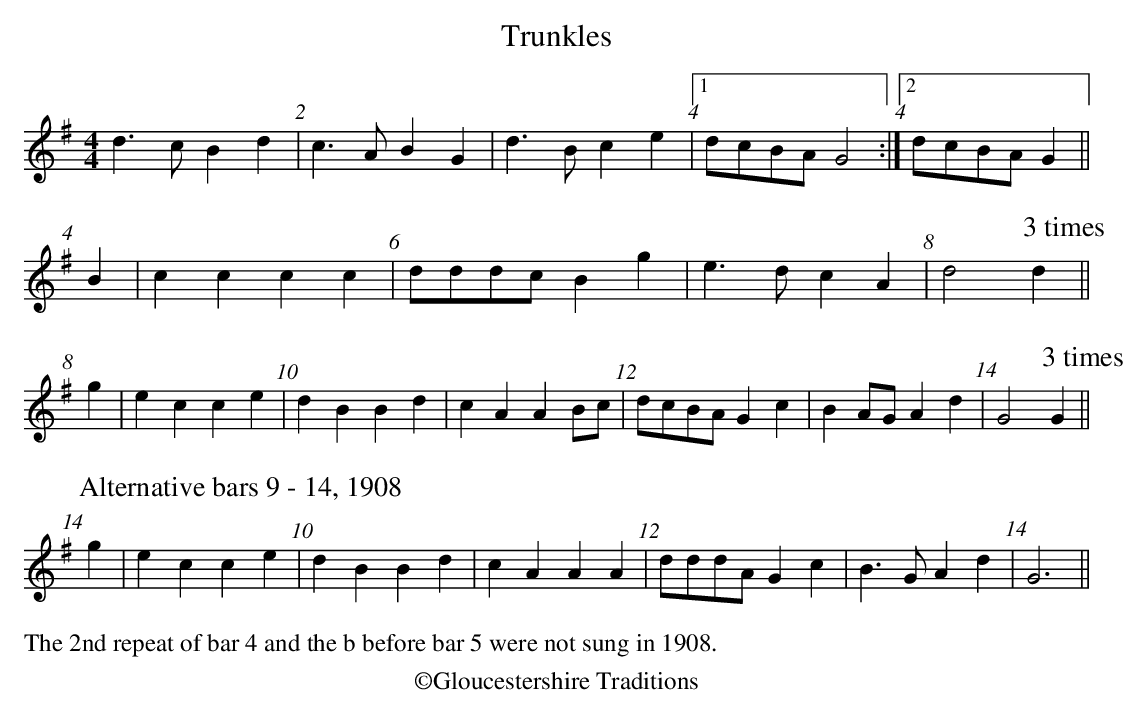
X:1
T:Trunkles
M:4/4
L:1/4
K:G
d>cBd| c>ABG| d>Bce|1 d/c/B/A/ G2:|2 d/c/B/A/ G ||
B| cccc| d/d/d/c/ Bg| e>dcA| d2[P:3 times]d ||
g| ecce| dBBd| cAAB/c/| d/c/B/A/Gc|\
BA/G/Ad| G2[P:3 times]G ||
P:Alternative bars 9 - 14, 1908
g | ecce| dBBd| cAAA | d/d/d/A/ Gc | B>G Ad | G3||
